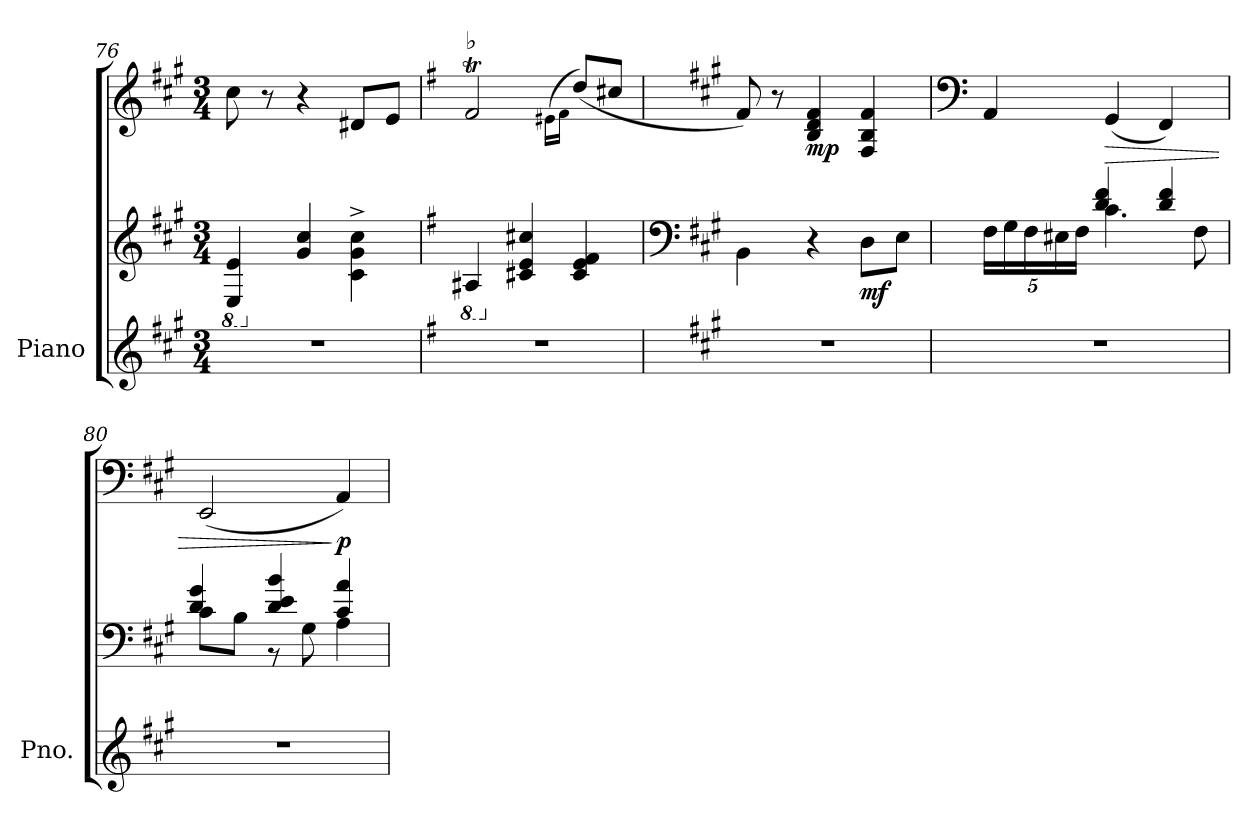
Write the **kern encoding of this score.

**kern	**kern	**kern	**dynam
*part1	*part1	*part1	*part1
*staff3	*staff2	*staff1	*staff1/2/3
*I"Piano	*	*	*
*I'Pno.	*	*	*
*clefG2	*clefG2	*clefG2	*
*k[f#c#g#]	*k[f#c#g#]	*k[f#c#g#]	*
*M3/4	*M3/4	*M3/4	*
*	*8ba	*	*
=76	=76	=76	=76
2.r	4EE/ 4E/	8cc#\	.
.	.	8r	.
*	*X8ba	*	*
.	4g#/ 4cc#/	4r	.
.	4c#\^ 4g#\^ 4cc#\^	8d#X/L	.
.	.	8e/J	.
=77	=77	=77	=77
*k[f#]	*k[f#]	*k[f#]	*
*	*8ba	*	*
!	!	!LO:TX:a:t=♭	!
2.r	4AA#X/	2f#t/	.
*	*X8ba	*	*
.	4c#X/ 4e/ 4cc#X/	.	.
.	.	(<16qe#X\LL	.
.	.	16qf#\JJ	.
.	4c#/ 4e/ 4f#/	(<8dd/L)	.
.	.	8cc#X/J	.
!!LO:LB:g=z
=78	=78	=78	=78
*	*clefF4	*	*
*k[f#c#g#]	*k[f#c#g#]	*k[f#c#g#]	*
2.r	4BB\	8f#/)	.
.	.	8r	.
!	!	!	!LO:DY:b
.	4r	4B/ 4d/ 4f#/	mp
!	!	!	!LO:DY:b=2
.	8D\L	4F#/ 4B/ 4f#/	mf
.	8E\J	.	.
=79	=79	=79	=79
*	*	*clefF4	*
*	*Xbrackettup	*	*
*	*^	*	*
2.r	20F#\LL	4ryy	4AA/	.
.	20G#\	.	.	.
.	20F#\	.	.	.
.	20E#X\	.	.	.
.	20F#\JJ	.	.	.
!	!	!	!	!LO:HP:b
.	4.c#\	4d/ 4f#/	(<4GG#/	>
.	.	4d/ 4f#/	4FF#/)	.
.	8F#\	.	.	.
=80	=80	=80	=80	=80
2.r	8c#\L	4d/ 4g#/	(<2EE/	.
.	8B\J	.	.	.
.	8rBB	4d/ 4e/ 4b/	.	.
.	8G#\	.	.	.
!	!	!	!	!LO:DY:n=1:b
.	4A\	4c#/ 4a/	4AA/)	] p
*	*v	*v	*	*
=	=	=	=
*-	*-	*-	*-
